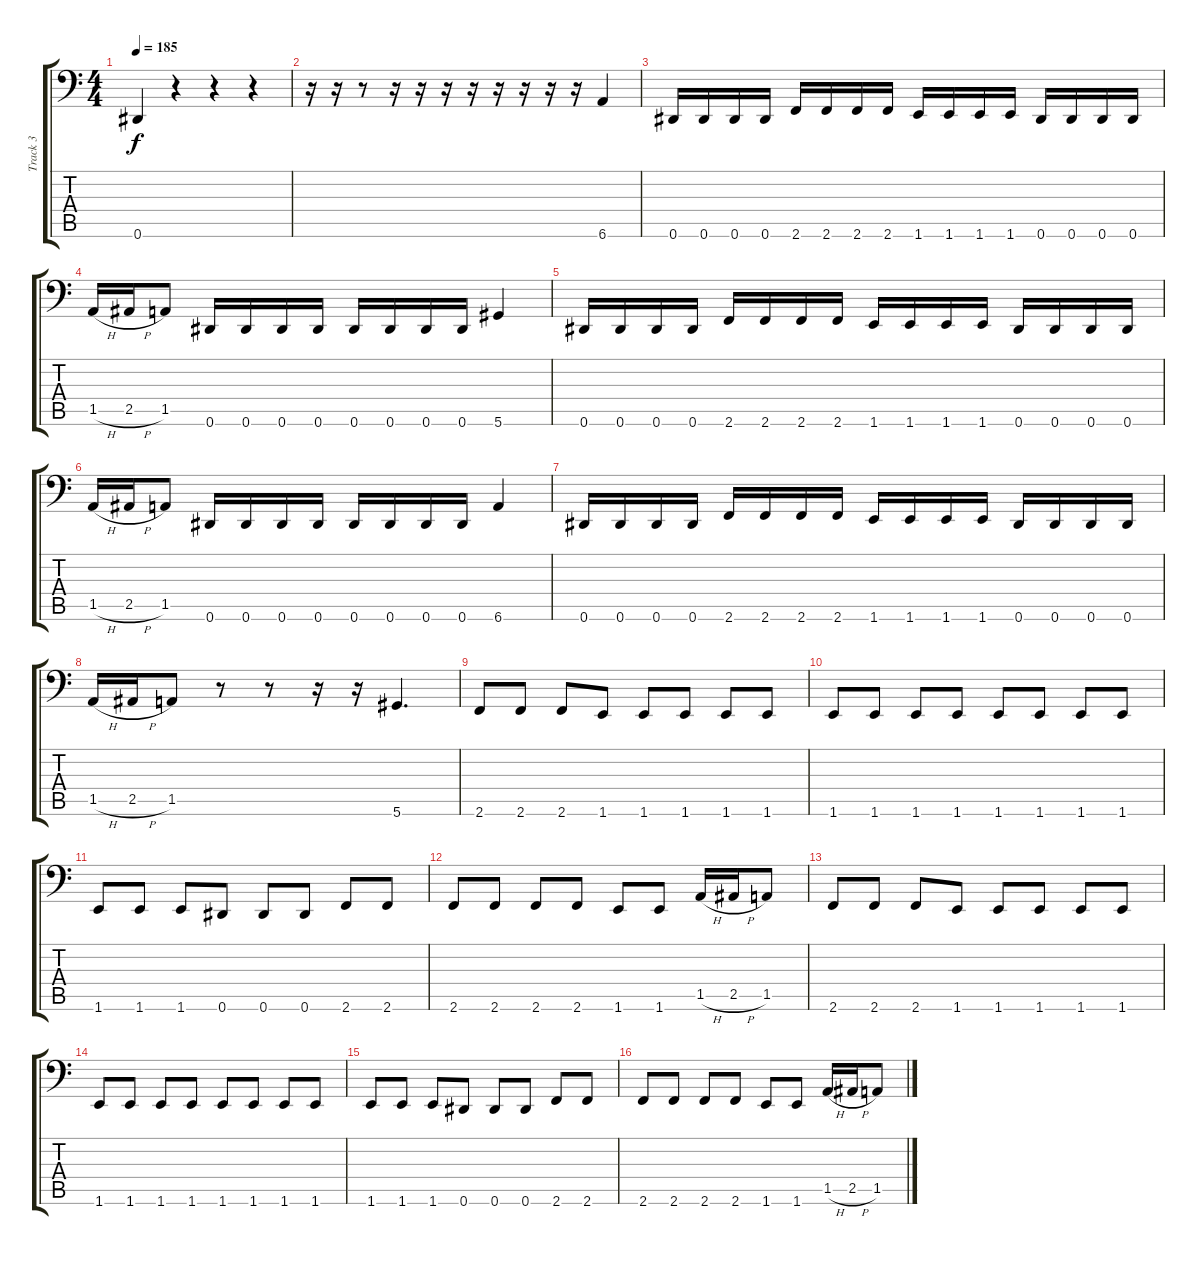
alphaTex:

\track ("Track 3" "Track 3") {instrument electricbassfinger}
\staff {score tabs}
\tuning (Eb3 Bb2 Gb2 Db2 Ab1 Eb1) {hide}
\ts (4 4)
\tempo 185
\clef f4
\ks c
0.6.4{dy f} r.4 r.4 r.4 |
r.16 r.16 r.8 r.16 r.16 r.16 r.16 r.16 r.16 r.16 r.16 6.6.4 |
0.6.16 0.6.16 0.6.16 0.6.16 2.6.16 2.6.16 2.6.16 2.6.16 1.6.16 1.6.16 1.6.16 1.6.16 0.6.16 0.6.16 0.6.16 0.6.16 |
1.5{h}.16 2.5{h}.16 1.5.8 0.6.16 0.6.16 0.6.16 0.6.16 0.6.16 0.6.16 0.6.16 0.6.16 5.6.4 |
0.6.16 0.6.16 0.6.16 0.6.16 2.6.16 2.6.16 2.6.16 2.6.16 1.6.16 1.6.16 1.6.16 1.6.16 0.6.16 0.6.16 0.6.16 0.6.16 |
1.5{h}.16 2.5{h}.16 1.5.8 0.6.16 0.6.16 0.6.16 0.6.16 0.6.16 0.6.16 0.6.16 0.6.16 6.6.4 |
0.6.16 0.6.16 0.6.16 0.6.16 2.6.16 2.6.16 2.6.16 2.6.16 1.6.16 1.6.16 1.6.16 1.6.16 0.6.16 0.6.16 0.6.16 0.6.16 |
1.5{h}.16 2.5{h}.16 1.5.8 r.8 r.8 r.16 r.16 5.6.4{d} |
2.6.8 2.6.8 2.6.8 1.6.8 1.6.8 1.6.8 1.6.8 1.6.8 |
1.6.8 1.6.8 1.6.8 1.6.8 1.6.8 1.6.8 1.6.8 1.6.8 |
1.6.8 1.6.8 1.6.8 0.6.8 0.6.8 0.6.8 2.6.8 2.6.8 |
2.6.8 2.6.8 2.6.8 2.6.8 1.6.8 1.6.8 1.5{h}.16 2.5{h}.16 1.5.8 |
2.6.8 2.6.8 2.6.8 1.6.8 1.6.8 1.6.8 1.6.8 1.6.8 |
1.6.8 1.6.8 1.6.8 1.6.8 1.6.8 1.6.8 1.6.8 1.6.8 |
1.6.8 1.6.8 1.6.8 0.6.8 0.6.8 0.6.8 2.6.8 2.6.8 |
2.6.8 2.6.8 2.6.8 2.6.8 1.6.8 1.6.8 1.5{h}.16 2.5{h}.16 1.5.8
